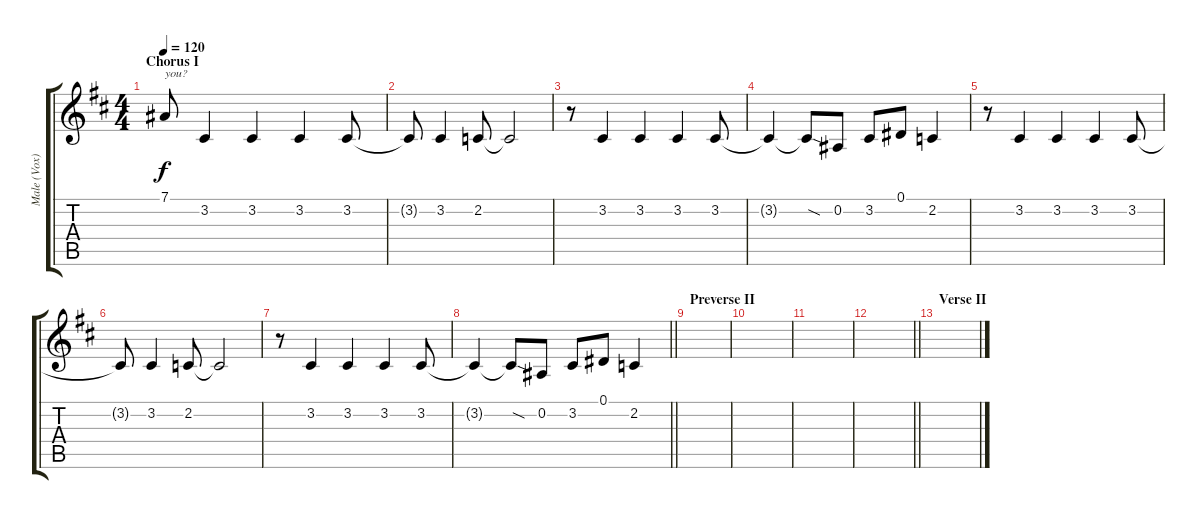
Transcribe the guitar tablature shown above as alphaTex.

\track ("Male (Vox)" "Male (Vox)") {instrument choiraahs}
\staff {score tabs}
\tuning (Eb4 Bb3 Gb3 Db3 Ab2 Eb2) {hide}
\ts (4 4)
\section ("" "Chorus I")
\tempo 120
\clef g2
\ks bminor
7.1{t}.8{txt "you?" dy f} 3.2.4 3.2.4 3.2.4 3.2.8 |
3.2{t}.8 3.2.4 2.2.8 2.2{t}.2 |
r.8 3.2.4 3.2.4 3.2.4 3.2.8 |
3.2{t}.4 3.2{sod t}.8 0.2.8 3.2.8 0.1.8 2.2.4 |
r.8 3.2.4 3.2.4 3.2.4 3.2.8 |
3.2{t}.8 3.2.4 2.2.8 2.2{t}.2 |
r.8 3.2.4 3.2.4 3.2.4 3.2.8 |
\barLineRight lightlight
3.2{t}.4 3.2{sod t}.8 0.2.8 3.2.8 0.1.8 2.2.4 |
\section ("" "Preverse II")
|
|
|
\barLineRight lightlight
|
\section ("" "Verse II")
